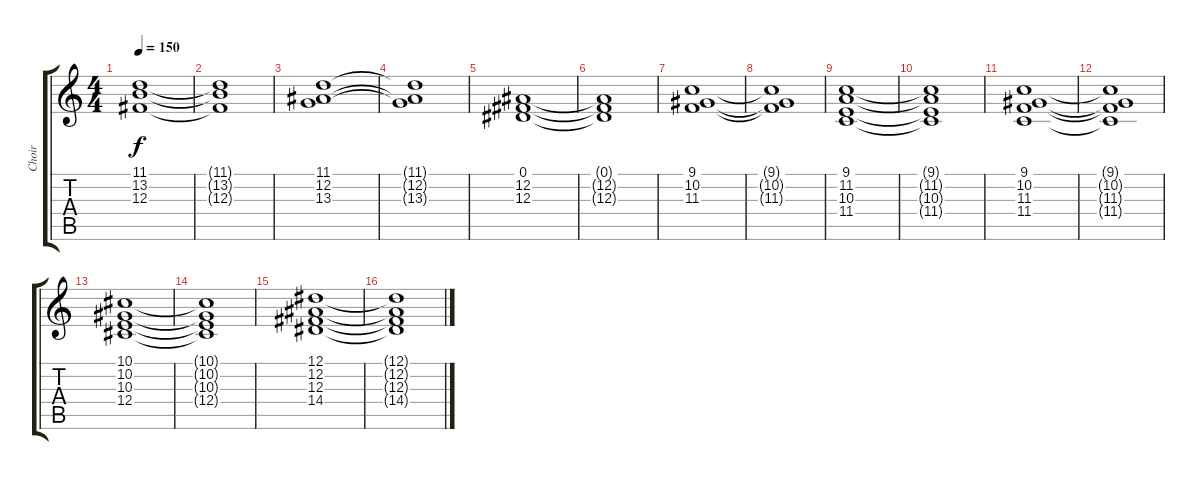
\track ("Choir" "Choir") {instrument pad4choir}
\staff {score tabs}
\tuning (Eb4 Bb3 Gb3 Db3 Ab2 Eb2) {hide}
\ts (4 4)
\tempo 150
\clef g2
\ks c
(11.1 13.2 12.3).1{dy f} |
(11.1{t} 13.2{t} 12.3{t}).1 |
(11.1 12.2 13.3).1 |
(11.1{t} 12.2{t} 13.3{t}).1 |
(0.1 12.2 12.3).1 |
(0.1{t} 12.2{t} 12.3{t}).1 |
(9.1 10.2 11.3).1 |
(9.1{t} 10.2{t} 11.3{t}).1 |
(9.1 11.2 10.3 11.4).1 |
(9.1{t} 11.2{t} 10.3{t} 11.4{t}).1 |
(9.1 10.2 11.3 11.4).1 |
(9.1{t} 10.2{t} 11.3{t} 11.4{t}).1 |
(10.1 10.2 10.3 12.4).1 |
(10.1{t} 10.2{t} 10.3{t} 12.4{t}).1 |
(12.1 12.2 12.3 14.4).1 |
(12.1{t} 12.2{t} 12.3{t} 14.4{t}).1
